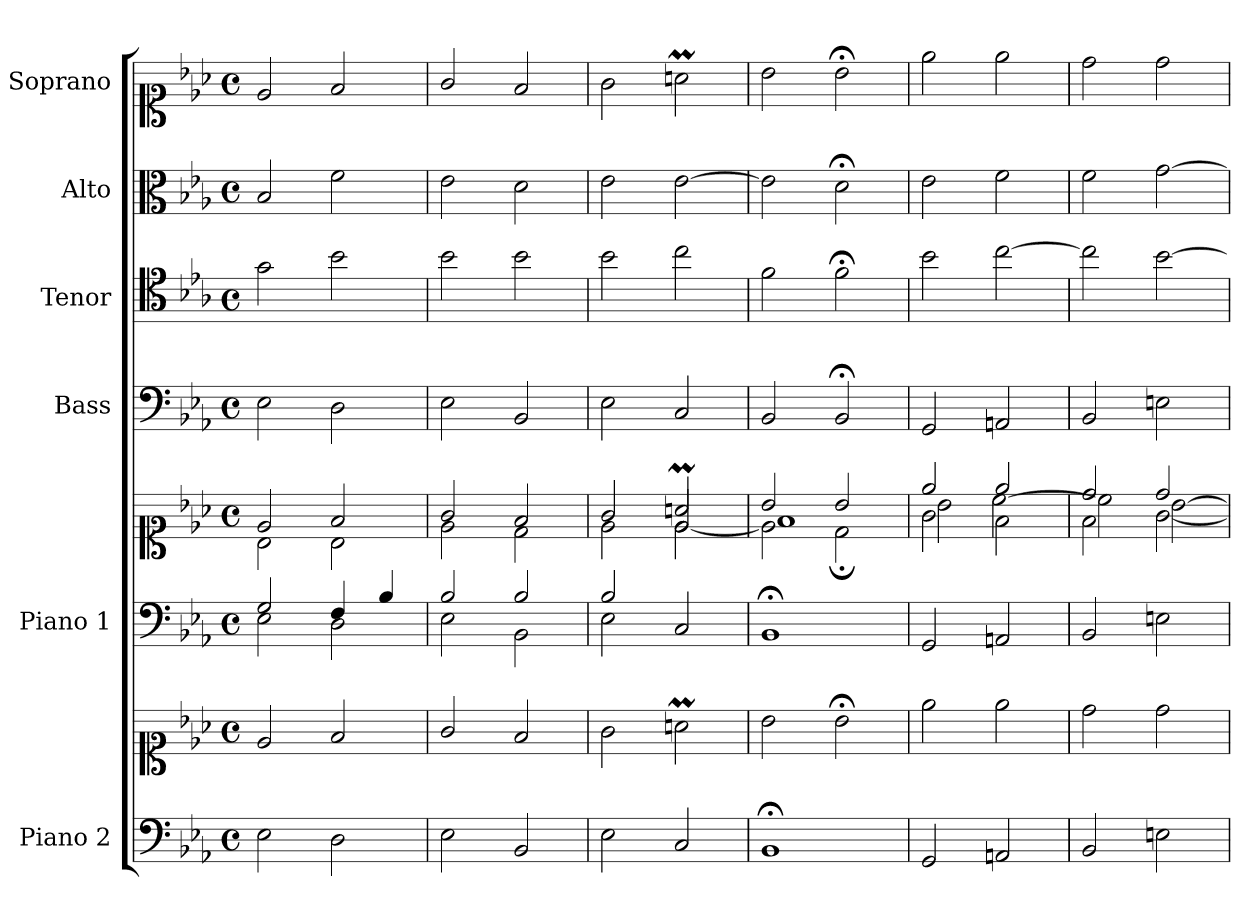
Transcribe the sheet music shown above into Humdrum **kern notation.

**kern	**kern	**kern	**kern	**kern	**kern	**kern	**kern
*part6	*part6	*part5	*part5	*part4	*part3	*part2	*part1
*staff8	*staff7	*staff6	*staff5	*staff4	*staff3	*staff2	*staff1
*I"Piano 2	*	*I"Piano 1	*	*I"Bass	*I"Tenor	*I"Alto	*I"Soprano
*I'Pno 2	*	*I'Pno 1	*	*I'B.	*I'T.	*I'A.	*I'S.
*clefF4	*clefC1	*clefF4	*clefC1	*clefF4	*clefC4	*clefC3	*clefC1
*	*	*	*	*	*ITrd7c12	*	*
*k[b-e-a-]	*k[b-e-a-]	*k[b-e-a-]	*k[b-e-a-]	*k[b-e-a-]	*k[b-e-a-]	*k[b-e-a-]	*k[b-e-a-]
*E-:	*E-:	*E-:	*E-:	*E-:	*E-:	*E-:	*E-:
*M4/4	*M4/4	*M4/4	*M4/4	*M4/4	*M4/4	*M4/4	*M4/4
*met(c)	*met(c)	*met(c)	*met(c)	*met(c)	*met(c)	*met(c)	*met(c)
=1	=1	=1	=1	=1	=1	=1	=1
*	*	*^	*^	*	*	*	*
2E-\	2e-/	2G/	2E-\	2e-/	2B-\	2E-\	2G\	2B-/	2e-/
2D\	2f/	4F/	2D\	2f/	2B-\	2D\	2B-\	2f\	2f/
.	.	4B-/	.	.	.	.	.	.	.
=2	=2	=2	=2	=2	=2	=2	=2	=2	=2
2E-\	2g/	2B-/	2E-\	2g/	2e-\	2E-\	2B-\	2e-\	2g/
2BB-/	2f/	2B-/	2BB-\	2f/	2d\	2BB-/	2B-\	2d\	2f/
=3	=3	=3	=3	=3	=3	=3	=3	=3	=3
*	*	*	*	*	*^	*	*	*	*
2E-\	2g\	2B-/	2E-\	2g/	2ryy	2e-\	2E-\	2B-\	2e-\	2g\
2C/	2anm\	2ryy	2C/	2anm/	[<2e-\	2e-/	2C/	2c\	[>2e-\	2anm\
*	*	*v	*v	*	*	*	*	*	*	*
=4	=4	=4	=4	=4	=4	=4	=4	=4	=4
1BB-;/	2b-\	1BB-;/	2b-/	2e-\]	1f\	2BB-/	2F\	2e-\]	2b-\
.	2b-;<\	.	2b-/	2d;\	.	2BB-;</	2F;<\	2d;<\	2b-;<\
=5	=5	=5	=5	=5	=5	=5	=5	=5	=5
2GG/	2ee-\	2GG/	2ee-/	2g\	2b-\	2GG/	2B-\	2e-\	2ee-\
2AAn/	2ee-\	2AAn/	2ee-/	2f\	[<2cc\	2AAn/	[>2c\	2f\	2ee-\
=6	=6	=6	=6	=6	=6	=6	=6	=6	=6
2BB-/	2dd\	2BB-/	2dd/	2f\	2cc\]	2BB-/	2c\]	2f\	2dd\
2En\	2dd\	2En\	2dd/	[<2g\	[<2b-\	2En\	[>2B-\	[>2g\	2dd\
*	*	*	*v	*v	*v	*	*	*	*
=	=	=	=	=	=	=	=
*-	*-	*-	*-	*-	*-	*-	*-
